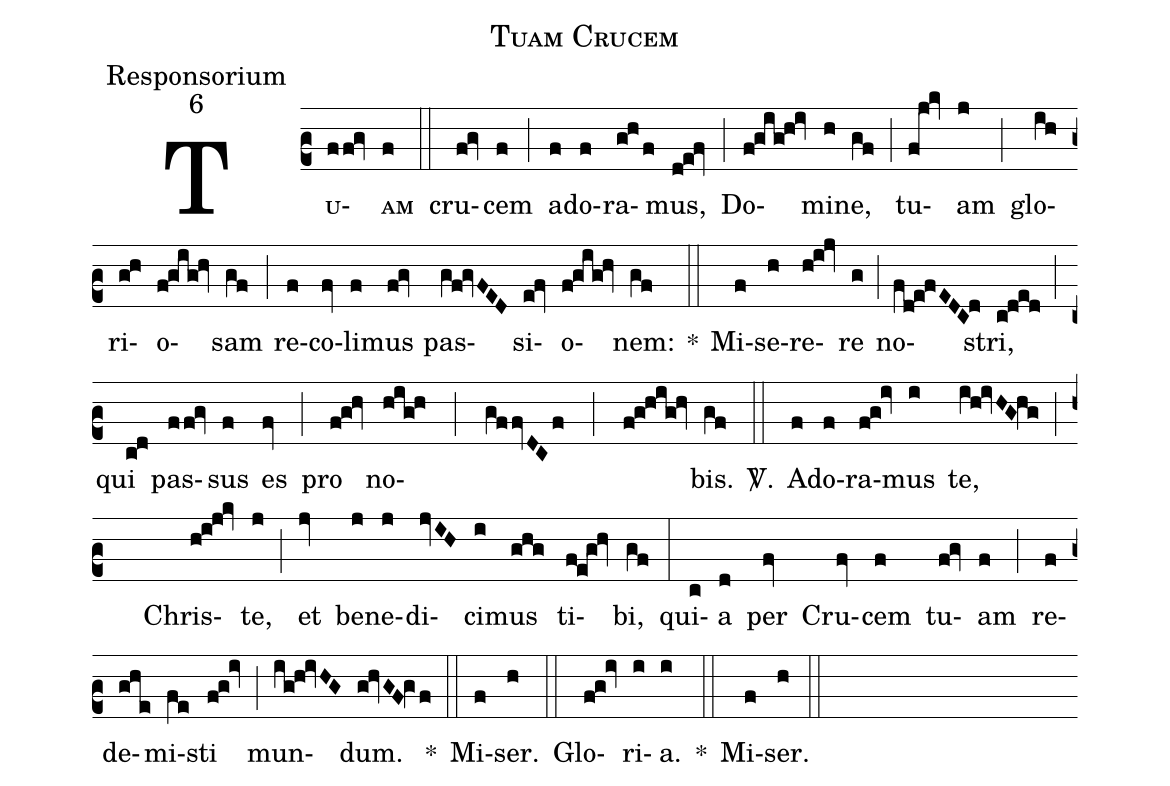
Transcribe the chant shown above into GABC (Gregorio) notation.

name:Tuam Crucem;
office-part:Responsorium;
mode:6;
%%
(c2) T<sc>u(f/f!gv)am</sc>(f) (::) cru(f!gv)cem(f) (;) ad(f)o(f)ra(g!h/f)mus,(d!e!fv) (;) Do(f!g@i@g!!h!iv)mi(h)ne,(gV!f) (;) tu(f@j!kv)am(j) (;)  glo(iV!h)ri(g!h)o(f!g@i@g!hv)sam(gV!f) (;) re(f)co(fv)li(f)mus(f!gv) pas(gV!f!gvFED)si(e!fv)o(f!g@i@g!hv)nem:(gV!f) *(::) Mi(f)se(h)re(h!i!jv)re(g) (;) no(fV@d!e!fEDC!d)stri,(c!d!e!d) (;) qui(c!d) pas(f/f!gv)sus(f) es(fv) (;) pro(f!g!hv) no(h!i@g!h ; gV!f/fvDCf ; f!g!h!i@g!hv)bis.(gV!f) <sp>V/</sp>.(::) Ad(f)o(f)ra(f!g!iv)mus(i) te,(iV!h!ivHG!hV!g) (;) () Chris(h!i!j!kv)te,(j) (;) et(jv) be(j)ne(j)di(jvIH)ci(i)mus(g!h!g) ti(f!e@g!hv)bi,(gV!f) (:) qui(c)a(d) per(fv) Cru(fv)cem(f) tu(f!gv)am(f) (;) re(f)de(g!h@e)mi(fV!e)sti(f!g@iv) (;) mun(iV@g!h!ivHG)dum.(g!hvGF!gVf) *(::) Mi(f)ser.(h) (::) Glo(f!g@iv)ri(i)a.(i) *(::)  Mi(f)ser.(h) (::)
